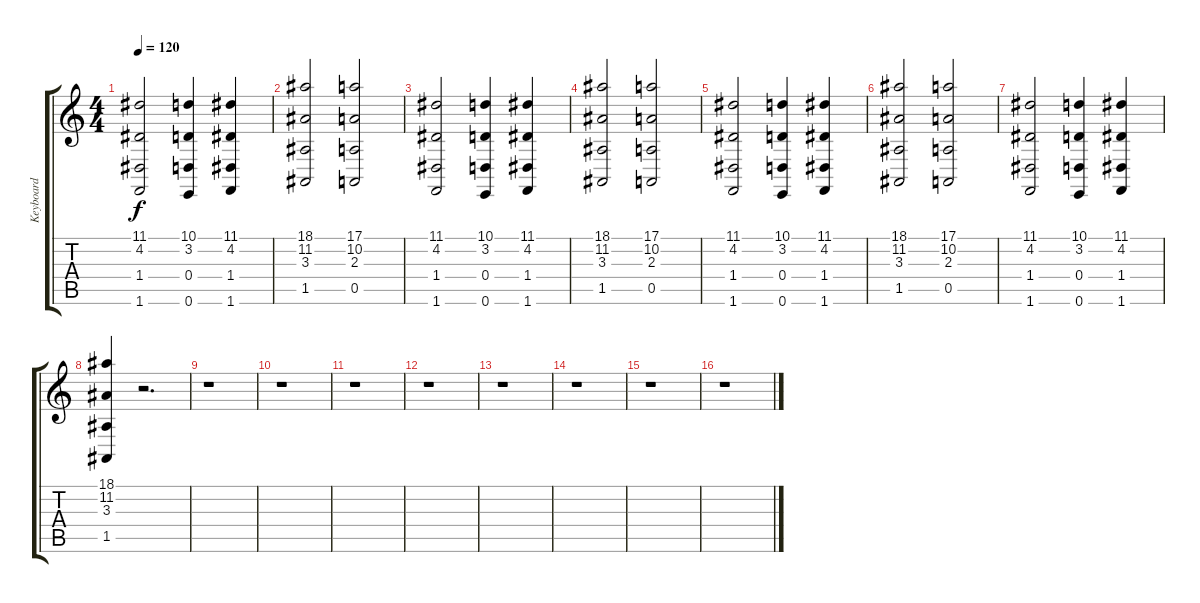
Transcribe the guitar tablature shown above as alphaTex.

\track ("Keyboard" "Keyboard") {instrument orchestrahit}
\staff {score tabs}
\tuning (E4 B3 G3 D3 A2 E2) {hide}
\ts (4 4)
\tempo 120
\clef g2
\ks c
(11.1 4.2 1.4 1.6).2{dy f} (10.1 3.2 0.4 0.6).4 (11.1 4.2 1.4 1.6).4 |
(18.1 11.2 3.3 1.5).2 (17.1 10.2 2.3 0.5).2 |
(11.1 4.2 1.4 1.6).2 (10.1 3.2 0.4 0.6).4 (11.1 4.2 1.4 1.6).4 |
(18.1 11.2 3.3 1.5).2 (17.1 10.2 2.3 0.5).2 |
(11.1 4.2 1.4 1.6).2 (10.1 3.2 0.4 0.6).4 (11.1 4.2 1.4 1.6).4 |
(18.1 11.2 3.3 1.5).2 (17.1 10.2 2.3 0.5).2 |
(11.1 4.2 1.4 1.6).2 (10.1 3.2 0.4 0.6).4 (11.1 4.2 1.4 1.6).4 |
(18.1 11.2 3.3 1.5).4 r.2{d} |
r.1 |
r.1 |
r.1 |
r.1 |
r.1 |
r.1 |
r.1 |
r.1
